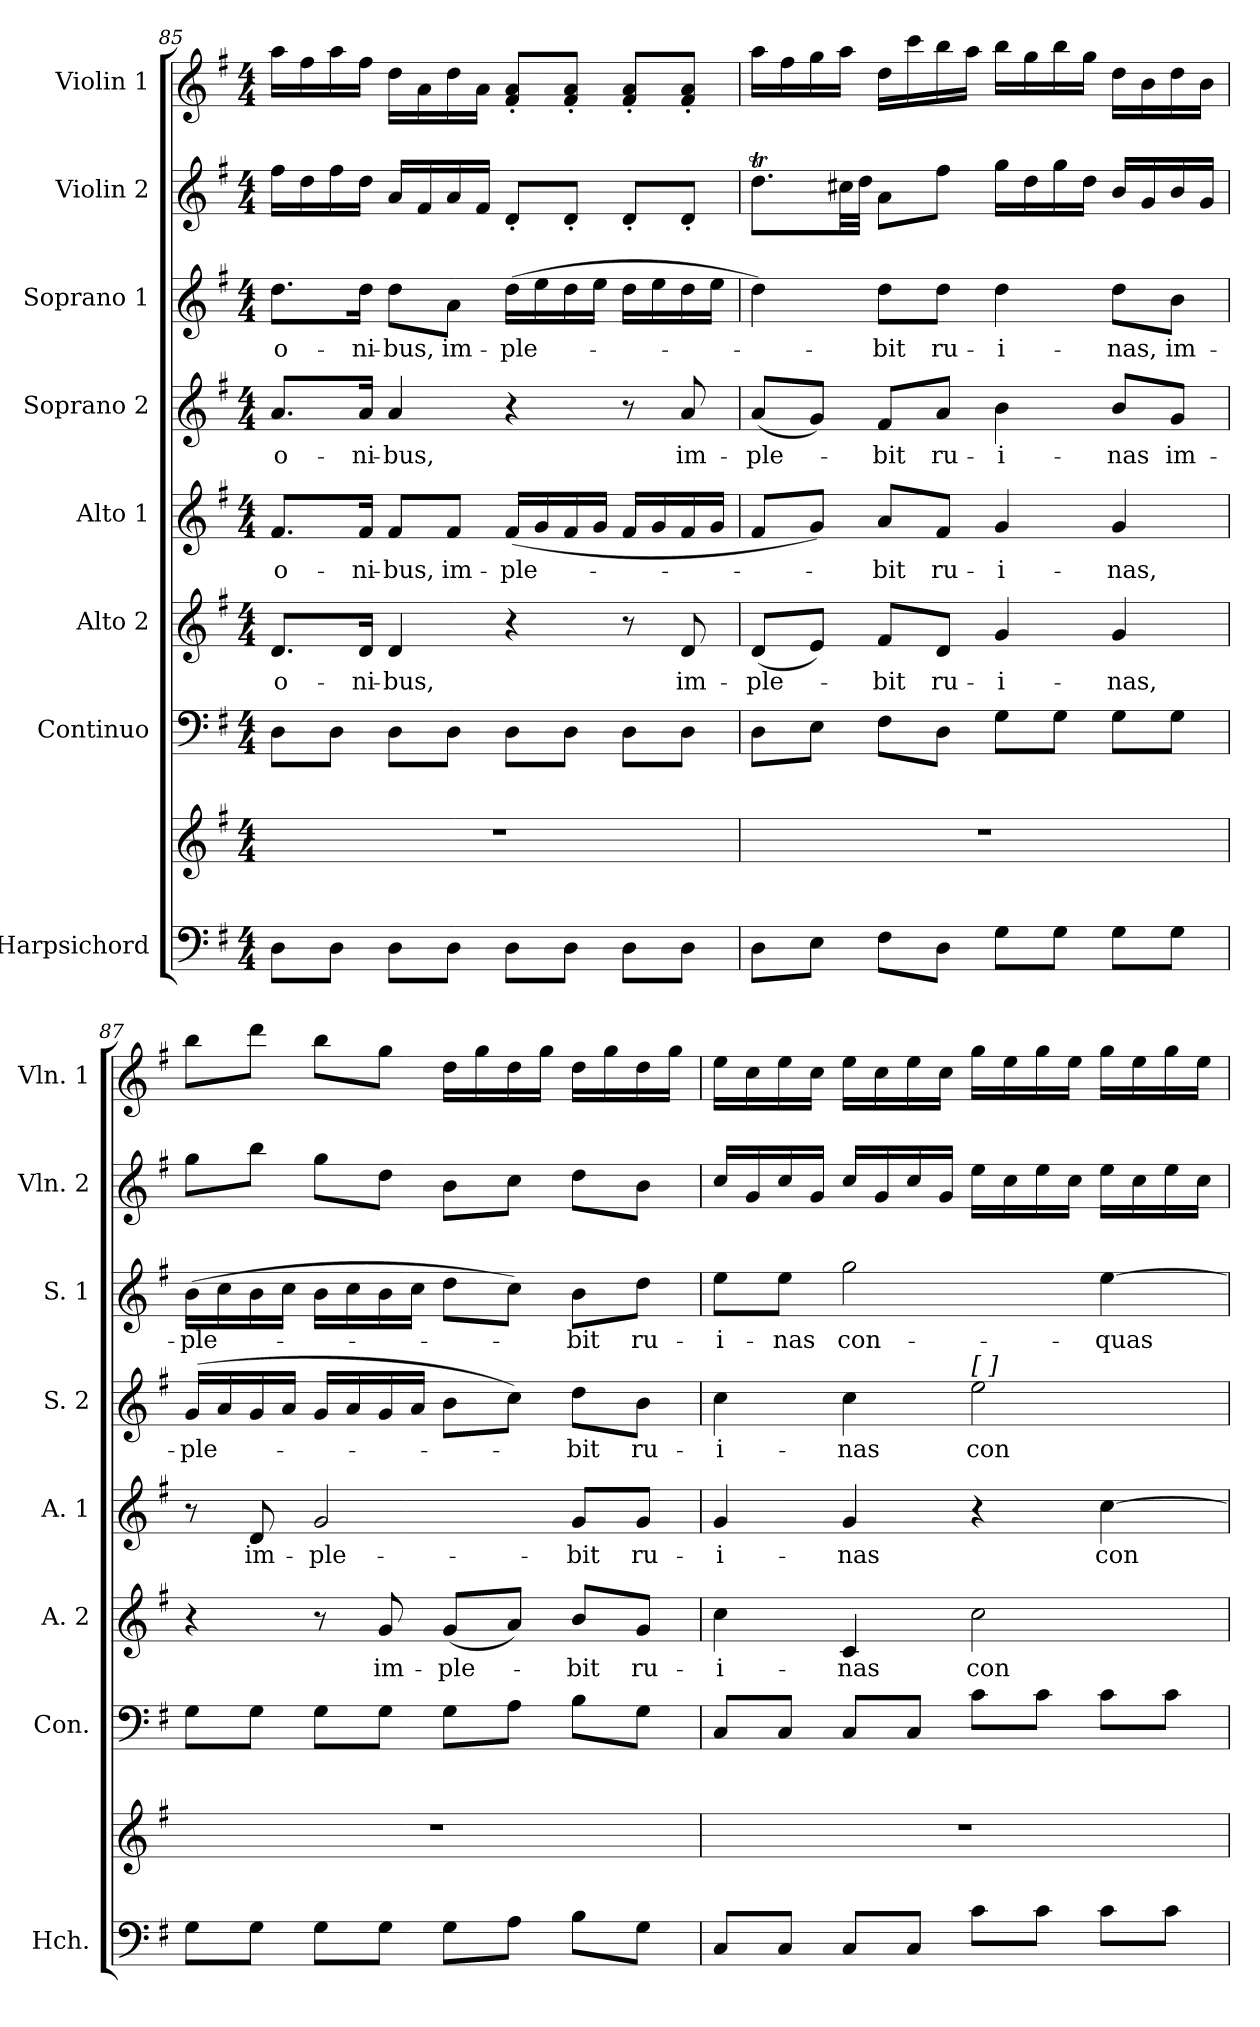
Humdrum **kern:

**kern	**kern	**kern	**kern	**text	**kern	**text	**kern	**text	**kern	**text	**kern	**kern
*part8	*part8	*part7	*part6	*part6	*part5	*part5	*part4	*part4	*part3	*part3	*part2	*part1
*staff9	*staff8	*staff7	*staff6	*staff6	*staff5	*staff5	*staff4	*staff4	*staff3	*staff3	*staff2	*staff1
*I"Harpsichord	*	*I"Continuo	*I"Alto 2	*	*I"Alto 1	*	*I"Soprano 2	*	*I"Soprano 1	*	*I"Violin 2	*I"Violin 1
*I'Hch.	*	*I'Con.	*I'A. 2	*	*I'A. 1	*	*I'S. 2	*	*I'S. 1	*	*I'Vln. 2	*I'Vln. 1
!!LO:PB:g=z
*clefF4	*clefG2	*clefF4	*clefG2	*	*clefG2	*	*clefG2	*	*clefG2	*	*clefG2	*clefG2
*k[f#]	*k[f#]	*k[f#]	*k[f#]	*	*k[f#]	*	*k[f#]	*	*k[f#]	*	*k[f#]	*k[f#]
*M4/4	*M4/4	*M4/4	*M4/4	*	*M4/4	*	*M4/4	*	*M4/4	*	*M4/4	*M4/4
=85	=85	=85	=85	=85	=85	=85	=85	=85	=85	=85	=85	=85
!	!	!	!	!LO:LY:b	!	!LO:LY:b	!	!LO:LY:b	!	!LO:LY:b	!	!
8D\L	1r	8D\L	8.d/L	-o-	8.f#/L	o-	8.a/L	-o-	8.dd\L	-o-	16ff#\LL	16aa\LL
.	.	.	.	.	.	.	.	.	.	.	16dd\	16ff#\
8D\J	.	8D\J	.	.	.	.	.	.	.	.	16ff#\	16aa\
!	!	!	!	!LO:LY:b	!	!LO:LY:b	!	!LO:LY:b	!	!LO:LY:b	!	!
.	.	.	16d/Jk	-ni-	16f#/Jk	-ni-	16a/Jk	-ni-	16dd\Jk	-ni-	16dd\JJ	16ff#\JJ
!	!	!	!	!LO:LY:b	!	!LO:LY:b	!	!LO:LY:b	!	!LO:LY:b	!	!
8D\L	.	8D\L	4d/	-bus,	8f#/L	-bus,	4a/	-bus,	8dd\L	-bus,	16a/LL	16dd\LL
.	.	.	.	.	.	.	.	.	.	.	16f#/	16a\
!	!	!	!	!	!	!LO:LY:b	!	!	!	!LO:LY:b	!	!
8D\J	.	8D\J	.	.	8f#/J	im-	.	.	8a\J	im-	16a/	16dd\
.	.	.	.	.	.	.	.	.	.	.	16f#/JJ	16a\JJ
!	!	!	!	!	!	!LO:LY:b	!	!	!	!LO:LY:b	!	!
8D\L	.	8D\L	4r	.	(<16f#/LL	-ple-	4r	.	(>16dd\LL	-ple-	8d'/L	8f#/' 8a/'L
.	.	.	.	.	16g/	.	.	.	16ee\	.	.	.
8D\J	.	8D\J	.	.	16f#/	.	.	.	16dd\	.	8d'/J	8f#/' 8a/'J
.	.	.	.	.	16g/JJ	.	.	.	16ee\JJ	.	.	.
8D\L	.	8D\L	8r	.	16f#/LL	.	8r	.	16dd\LL	.	8d'/L	8f#/' 8a/'L
.	.	.	.	.	16g/	.	.	.	16ee\	.	.	.
!	!	!	!	!LO:LY:b	!	!	!	!LO:LY:b	!	!	!	!
8D\J	.	8D\J	8d/	im-	16f#/	.	8a/	im-	16dd\	.	8d'/J	8f#/' 8a/'J
.	.	.	.	.	16g/JJ	.	.	.	16ee\JJ	.	.	.
=86	=86	=86	=86	=86	=86	=86	=86	=86	=86	=86	=86	=86
!	!	!	!	!LO:LY:b	!	!	!	!LO:LY:b	!	!	!	!
8D\L	1r	8D\L	(<8d/L	-ple-	8f#/L	.	(<8a/L	-ple-	4dd\)	.	8.ddT\L	16aa\LL
.	.	.	.	.	.	.	.	.	.	.	.	16ff#\
8E\J	.	8E\J	8e/J)	.	8g/J)	.	8g/J)	.	.	.	.	16gg\
.	.	.	.	.	.	.	.	.	.	.	32cc#X\LL	16aa\JJ
.	.	.	.	.	.	.	.	.	.	.	32dd\JJJ	.
!	!	!	!	!LO:LY:b	!	!LO:LY:b	!	!LO:LY:b	!	!LO:LY:b	!	!
8F#\L	.	8F#\L	8f#/L	-bit	8a/L	-bit	8f#/L	-bit	8dd\L	-bit	8a\L	16dd\LL
.	.	.	.	.	.	.	.	.	.	.	.	16ccc\
!	!	!	!	!LO:LY:b	!	!LO:LY:b	!	!LO:LY:b	!	!LO:LY:b	!	!
8D\J	.	8D\J	8d/J	ru-	8f#/J	ru-	8a/J	ru-	8dd\J	ru-	8ff#\J	16bb\
.	.	.	.	.	.	.	.	.	.	.	.	16aa\JJ
!	!	!	!	!LO:LY:b	!	!LO:LY:b	!	!LO:LY:b	!	!LO:LY:b	!	!
8G\L	.	8G\L	4g/	-i-	4g/	-i-	4b\	-i-	4dd\	-i-	16gg\LL	16bb\LL
.	.	.	.	.	.	.	.	.	.	.	16dd\	16gg\
8G\J	.	8G\J	.	.	.	.	.	.	.	.	16gg\	16bb\
.	.	.	.	.	.	.	.	.	.	.	16dd\JJ	16gg\JJ
!	!	!	!	!LO:LY:b	!	!LO:LY:b	!	!LO:LY:b	!	!LO:LY:b	!	!
8G\L	.	8G\L	4g/	-nas,	4g/	-nas,	8b/L	-nas	8dd\L	-nas,	16b/LL	16dd\LL
.	.	.	.	.	.	.	.	.	.	.	16g/	16b\
!	!	!	!	!	!	!	!	!LO:LY:b	!	!LO:LY:b	!	!
8G\J	.	8G\J	.	.	.	.	8g/J	im-	8b\J	im-	16b/	16dd\
.	.	.	.	.	.	.	.	.	.	.	16g/JJ	16b\JJ
!!LO:LB:g=z
=87	=87	=87	=87	=87	=87	=87	=87	=87	=87	=87	=87	=87
!	!	!	!	!	!	!	!	!LO:LY:b	!	!LO:LY:b	!	!
8G\L	1r	8G\L	4r	.	8r	.	(>16g/LL	-ple-	(>16b\LL	-ple-	8gg\L	8bb\L
.	.	.	.	.	.	.	16a/	.	16cc\	.	.	.
!	!	!	!	!	!	!LO:LY:b	!	!	!	!	!	!
8G\J	.	8G\J	.	.	8d/	im-	16g/	.	16b\	.	8bb\J	8ddd\J
.	.	.	.	.	.	.	16a/JJ	.	16cc\JJ	.	.	.
!	!	!	!	!	!	!LO:LY:b	!	!	!	!	!	!
8G\L	.	8G\L	8r	.	2g/	-ple-	16g/LL	.	16b\LL	.	8gg\L	8bb\L
.	.	.	.	.	.	.	16a/	.	16cc\	.	.	.
!	!	!	!	!LO:LY:b	!	!	!	!	!	!	!	!
8G\J	.	8G\J	8g/	im-	.	.	16g/	.	16b\	.	8dd\J	8gg\J
.	.	.	.	.	.	.	16a/JJ	.	16cc\JJ	.	.	.
!	!	!	!	!LO:LY:b	!	!	!	!	!	!	!	!
8G\L	.	8G\L	(<8g/L	-ple-	.	.	8b\L	.	8dd\L	.	8b\L	16dd\LL
.	.	.	.	.	.	.	.	.	.	.	.	16gg\
8A\J	.	8A\J	8a/J)	.	.	.	8cc\J)	.	8cc\J)	.	8cc\J	16dd\
.	.	.	.	.	.	.	.	.	.	.	.	16gg\JJ
!	!	!	!	!LO:LY:b	!	!LO:LY:b	!	!LO:LY:b	!	!LO:LY:b	!	!
8B\L	.	8B\L	8b/L	-bit	8g/L	-bit	8dd\L	-bit	8b\L	-bit	8dd\L	16dd\LL
.	.	.	.	.	.	.	.	.	.	.	.	16gg\
!	!	!	!	!LO:LY:b	!	!LO:LY:b	!	!LO:LY:b	!	!LO:LY:b	!	!
8G\J	.	8G\J	8g/J	ru-	8g/J	ru-	8b\J	ru-	8dd\J	ru-	8b\J	16dd\
.	.	.	.	.	.	.	.	.	.	.	.	16gg\JJ
=88	=88	=88	=88	=88	=88	=88	=88	=88	=88	=88	=88	=88
!	!	!	!	!LO:LY:b	!	!LO:LY:b	!	!LO:LY:b	!	!LO:LY:b	!	!
8C/L	1r	8C/L	4cc\	-i-	4g/	-i-	4cc\	-i-	8ee\L	-i-	16cc/LL	16ee\LL
.	.	.	.	.	.	.	.	.	.	.	16g/	16cc\
!	!	!	!	!	!	!	!	!	!	!LO:LY:b	!	!
8C/J	.	8C/J	.	.	.	.	.	.	8ee\J	-nas	16cc/	16ee\
.	.	.	.	.	.	.	.	.	.	.	16g/JJ	16cc\JJ
!	!	!	!	!LO:LY:b	!	!LO:LY:b	!	!LO:LY:b	!	!LO:LY:b	!	!
8C/L	.	8C/L	4c/	-nas	4g/	-nas	4cc\	-nas	2gg\	con-	16cc/LL	16ee\LL
.	.	.	.	.	.	.	.	.	.	.	16g/	16cc\
8C/J	.	8C/J	.	.	.	.	.	.	.	.	16cc/	16ee\
.	.	.	.	.	.	.	.	.	.	.	16g/JJ	16cc\JJ
!	!	!	!	!	!	!	!LO:TX:a:t=[  ]	!	!	!	!	!
!	!	!	!	!LO:LY:b	!	!	!	!LO:LY:b	!	!	!	!
8c\L	.	8c\L	2cc\	con-	4r	.	2ee\	con-	.	.	16ee\LL	16gg\LL
.	.	.	.	.	.	.	.	.	.	.	16cc\	16ee\
8c\J	.	8c\J	.	.	.	.	.	.	.	.	16ee\	16gg\
.	.	.	.	.	.	.	.	.	.	.	16cc\JJ	16ee\JJ
!	!	!	!	!	!	!LO:LY:b	!	!	!	!LO:LY:b	!	!
8c\L	.	8c\L	.	.	[4cc\	con-	.	.	[4ee\	-quas-	16ee\LL	16gg\LL
.	.	.	.	.	.	.	.	.	.	.	16cc\	16ee\
8c\J	.	8c\J	.	.	.	.	.	.	.	.	16ee\	16gg\
.	.	.	.	.	.	.	.	.	.	.	16cc\JJ	16ee\JJ
=	=	=	=	=	=	=	=	=	=	=	=	=
*-	*-	*-	*-	*-	*-	*-	*-	*-	*-	*-	*-	*-
